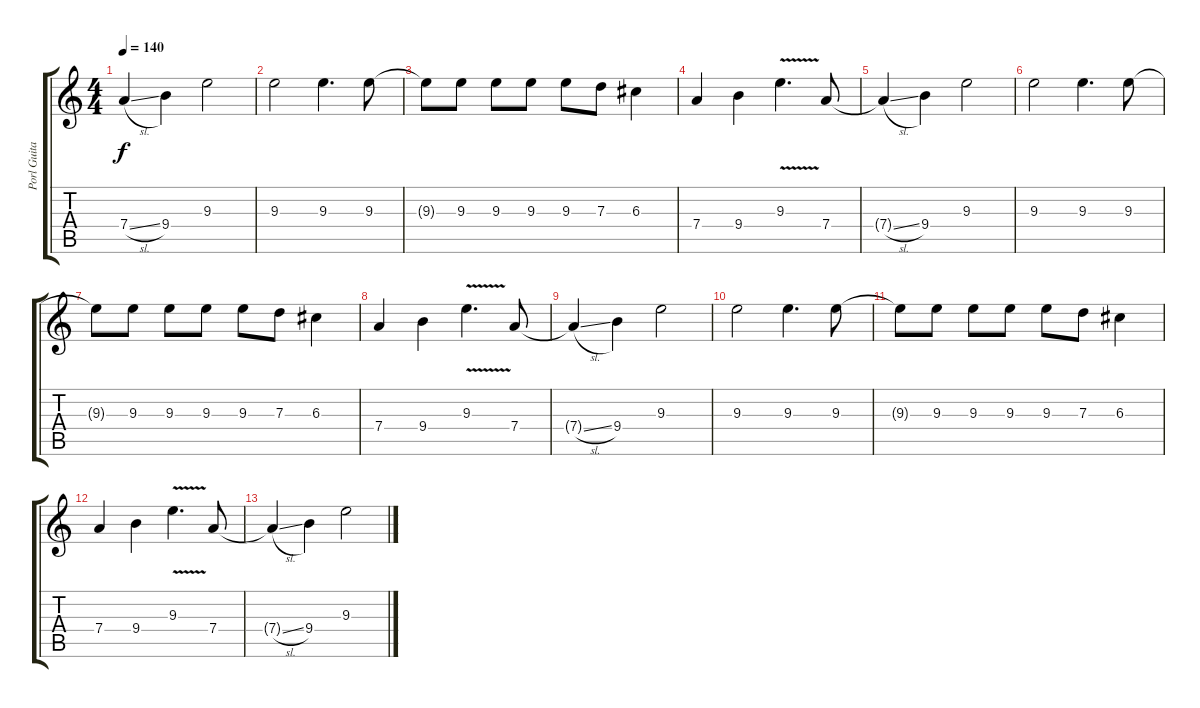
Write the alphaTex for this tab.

\track ("Porl Guitar" "Porl Guita") {instrument overdrivenguitar}
\staff {score tabs}
\tuning (E4 B3 G3 D3 A2 E2) {hide}
\ts (4 4)
\tempo 140
\clef g2
\ks c
7.4{sl t}.4{dy f} 9.4.4 9.3.2 |
9.3.2 9.3.4{d} 9.3.8 |
9.3{t}.8 9.3.8 9.3.8 9.3.8 9.3.8 7.3.8 6.3.4 |
7.4.4 9.4.4 9.3{v}.4{d} 7.4.8 |
7.4{sl t}.4 9.4.4 9.3.2 |
9.3.2 9.3.4{d} 9.3.8 |
9.3{t}.8 9.3.8 9.3.8 9.3.8 9.3.8 7.3.8 6.3.4 |
7.4.4 9.4.4 9.3{v}.4{d} 7.4.8 |
7.4{sl t}.4 9.4.4 9.3.2 |
9.3.2 9.3.4{d} 9.3.8 |
9.3{t}.8 9.3.8 9.3.8 9.3.8 9.3.8 7.3.8 6.3.4 |
7.4.4 9.4.4 9.3{v}.4{d} 7.4.8 |
7.4{sl t}.4 9.4.4 9.3.2
